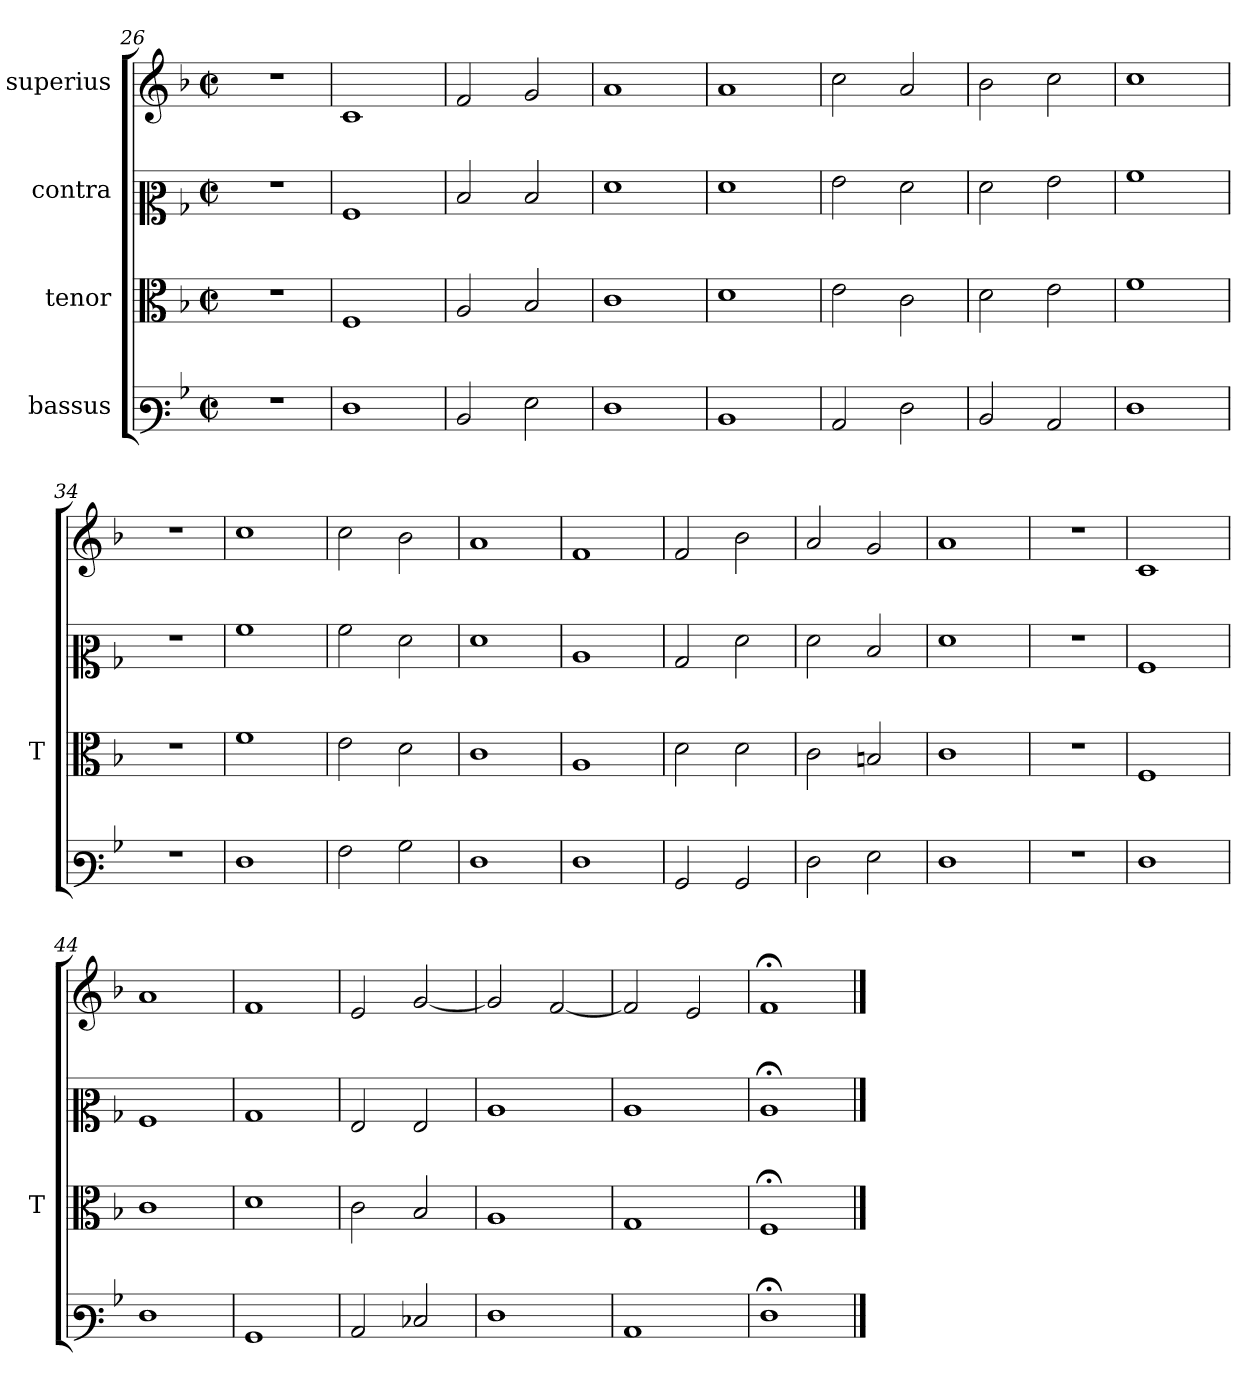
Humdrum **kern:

**kern	**kern	**kern	**kern
*part4	*part3	*part2	*part1
*staff4	*staff3	*staff2	*staff1
*I"bassus	*I"tenor	*I"contra	*I"superius
*	*I'T	*	*
*clefF3	*clefC3	*clefC2	*clefG2
*k[b-]	*k[b-]	*k[b-]	*k[b-]
*M2/2	*M2/2	*M2/2	*M2/2
*met(c|)	*met(c|)	*met(c|)	*met(c|)
=26	=26	=26	=26
1r	1r	1r	1r
=27	=27	=27	=27
1F	1F	1A	1c
=28	=28	=28	=28
2D	2A	2d	2f
2G	2B-	2d	2g
=29	=29	=29	=29
1F	1c	1f	1a
=30	=30	=30	=30
1D	1d	1f	1a
=31	=31	=31	=31
2C	2e	2g	2cc
2F	2c	2f	2a
=32	=32	=32	=32
2D	2d	2f	2b-
2C	2e	2g	2cc
=33	=33	=33	=33
1F	1f	1a	1cc
=34	=34	=34	=34
1r	1r	1r	1r
=35	=35	=35	=35
1F	1f	1a	1cc
=36	=36	=36	=36
2A	2e	2a	2cc
2B-	2d	2f	2b-
=37	=37	=37	=37
1F	1c	1f	1a
=38	=38	=38	=38
1F	1A	1c	1f
=39	=39	=39	=39
2BB-	2d	2B-	2f
2BB-	2d	2f	2b-
=40	=40	=40	=40
2F	2c	2f	2a
2G	2Bn	2d	2g
=41	=41	=41	=41
1F	1c	1f	1a
=42	=42	=42	=42
1r	1r	1r	1r
=43	=43	=43	=43
1F	1F	1A	1c
=44	=44	=44	=44
1F	1c	1A	1a
=45	=45	=45	=45
1BB-	1d	1B-	1f
=46	=46	=46	=46
2C	2c	2G	2e
2E-X	2B-	2G	[2g
=47	=47	=47	=47
1F	1A	1c	2g]
.	.	.	[2f
=48	=48	=48	=48
1C	1G	1c	2f]
.	.	.	2e
=49	=49	=49	=49
1F;<	1F;<	1c;<	1f;<
==	==	==	==
*-	*-	*-	*-
